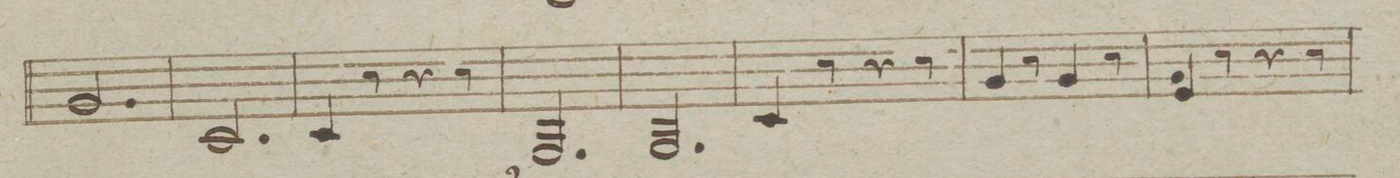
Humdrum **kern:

**kern
*I"Clarino Secondo in B.
*clefG2
*k[b-e-]
*met(c)
*M6/8
2.f/
=207
2.B-/
=208
4B-/
8r
4r
8r
=209
2.F/
=210
2.F/
=211
4B-/
8r
4r
8r
=212
4f/
8r
4f/
8r
=213
4d/
8r
4r
8r
=214
*-
